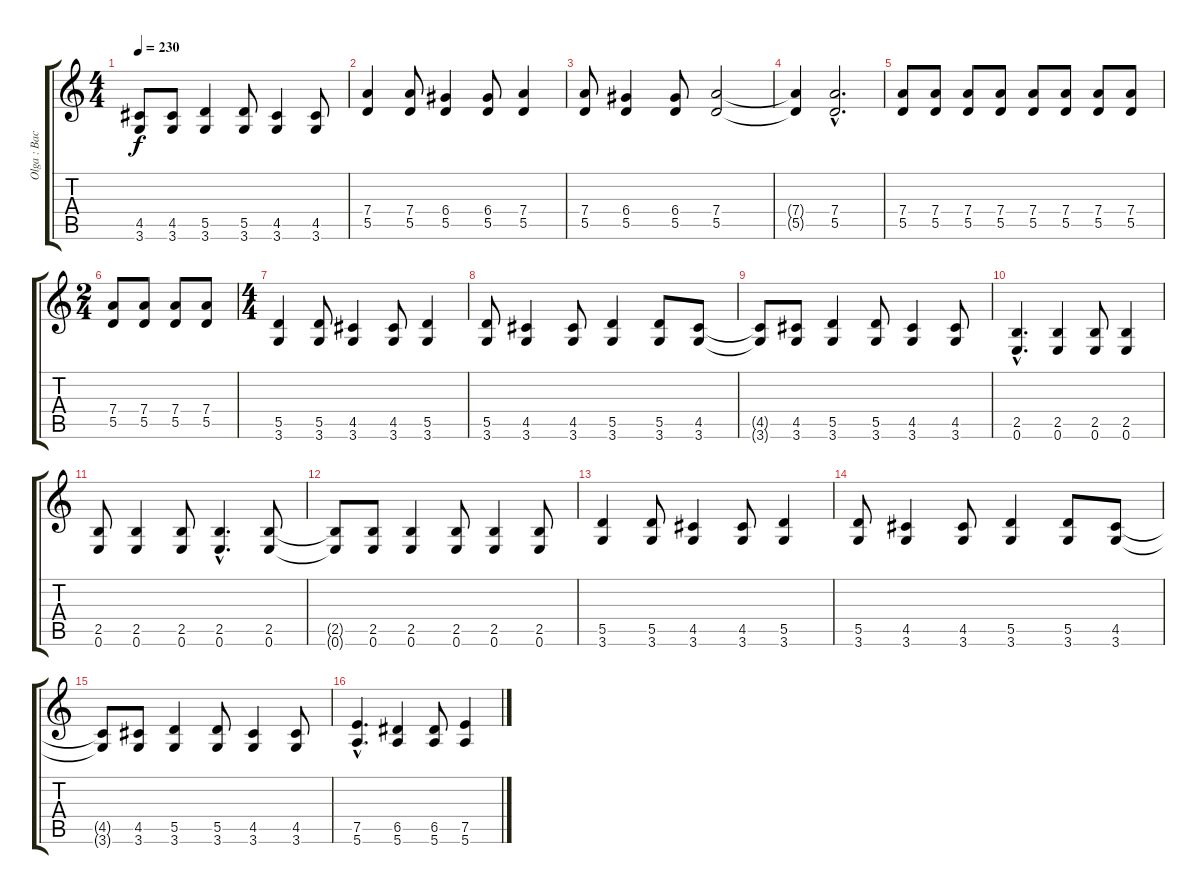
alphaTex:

\track ("Olga : Backup Guitar" "Olga : Bac") {instrument overdrivenguitar}
\staff {score tabs}
\tuning (E4 B3 G3 D3 A2 E2) {hide}
\ts (4 4)
\tempo 230
\clef g2
\ks c
(4.5{t} 3.6{t}).8{dy f} (4.5 3.6).8 (5.5 3.6).4 (5.5 3.6).8 (4.5 3.6).4 (4.5 3.6).8 |
(7.4 5.5).4{instrument electricguitarmuted} (7.4 5.5).8 (6.4 5.5).4 (6.4 5.5).8 (7.4 5.5).4 |
(7.4 5.5).8 (6.4 5.5).4 (6.4 5.5).8 (7.4 5.5).2{instrument overdrivenguitar} |
(7.4{t} 5.5{t}).4 (7.4{hac} 5.5{hac}).2{d} |
(7.4 5.5).8 (7.4 5.5).8 (7.4 5.5).8 (7.4 5.5).8 (7.4 5.5).8 (7.4 5.5).8 (7.4 5.5).8 (7.4 5.5).8 |
\ts (2 4)
(7.4 5.5).8 (7.4 5.5).8 (7.4 5.5).8 (7.4 5.5).8 |
\ts (4 4)
(5.5 3.6).4{instrument electricguitarmuted} (5.5 3.6).8 (4.5 3.6).4 (4.5 3.6).8 (5.5 3.6).4 |
(5.5 3.6).8 (4.5 3.6).4 (4.5 3.6).8 (5.5 3.6).4 (5.5 3.6).8 (4.5 3.6).8 |
(4.5{t} 3.6{t}).8 (4.5 3.6).8 (5.5 3.6).4 (5.5 3.6).8 (4.5 3.6).4 (4.5 3.6).8 |
(2.5{hac} 0.6{hac}).4{d instrument overdrivenguitar} (2.5 0.6).4{instrument electricguitarmuted} (2.5 0.6).8 (2.5 0.6).4 |
(2.5 0.6).8 (2.5 0.6).4 (2.5 0.6).8 (2.5{hac} 0.6{hac}).4{d instrument overdrivenguitar} (2.5 0.6).8{instrument electricguitarmuted} |
(2.5{t} 0.6{t}).8 (2.5 0.6).8 (2.5 0.6).4 (2.5 0.6).8 (2.5 0.6).4 (2.5 0.6).8 |
(5.5 3.6).4{instrument electricguitarmuted} (5.5 3.6).8 (4.5 3.6).4 (4.5 3.6).8 (5.5 3.6).4 |
(5.5 3.6).8 (4.5 3.6).4 (4.5 3.6).8 (5.5 3.6).4 (5.5 3.6).8 (4.5 3.6).8 |
(4.5{t} 3.6{t}).8 (4.5 3.6).8 (5.5 3.6).4 (5.5 3.6).8 (4.5 3.6).4 (4.5 3.6).8 |
(7.5{hac} 5.6{hac}).4{d instrument overdrivenguitar} (6.5 5.6).4{instrument electricguitarmuted} (6.5 5.6).8 (7.5 5.6).4
